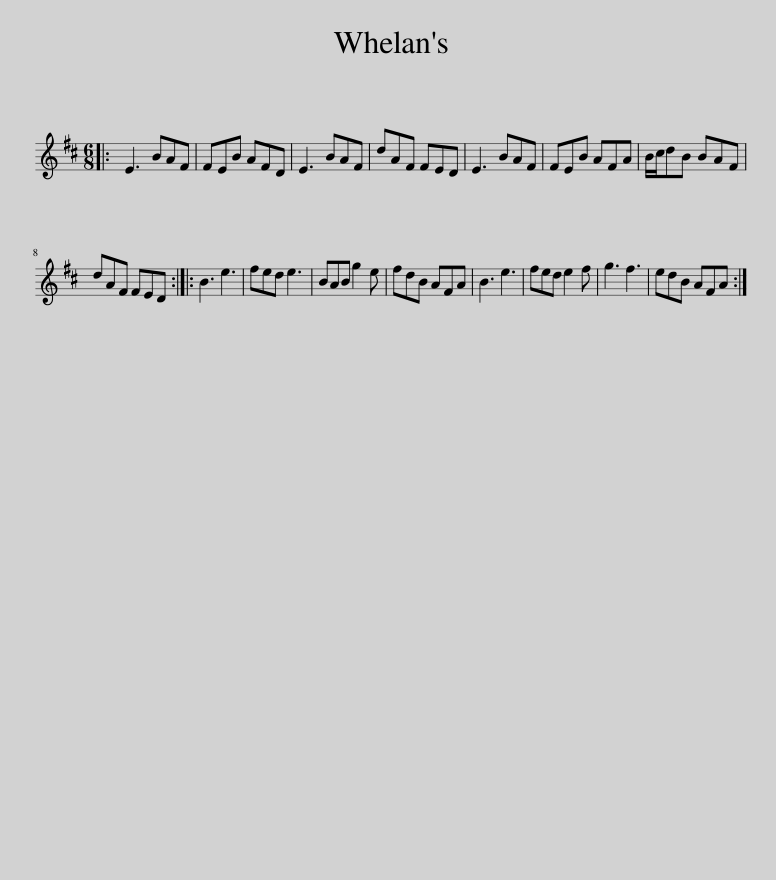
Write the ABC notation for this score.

X:1
L:1/8
M:6/8
I:linebreak $
K:D
V:1 treble
V:1
|: E3 BAF | FEB AFD | E3 BAF | dAF FED | E3 BAF | %5
 FEB AFA | B/c/dB BAF |$ dAF FED :: B3 e3 | fed e3 | %10
 BAB g2 e | fdB AFA | B3 e3 | fed e2 f | g3 f3 | %15
 edB AFA :| %16
